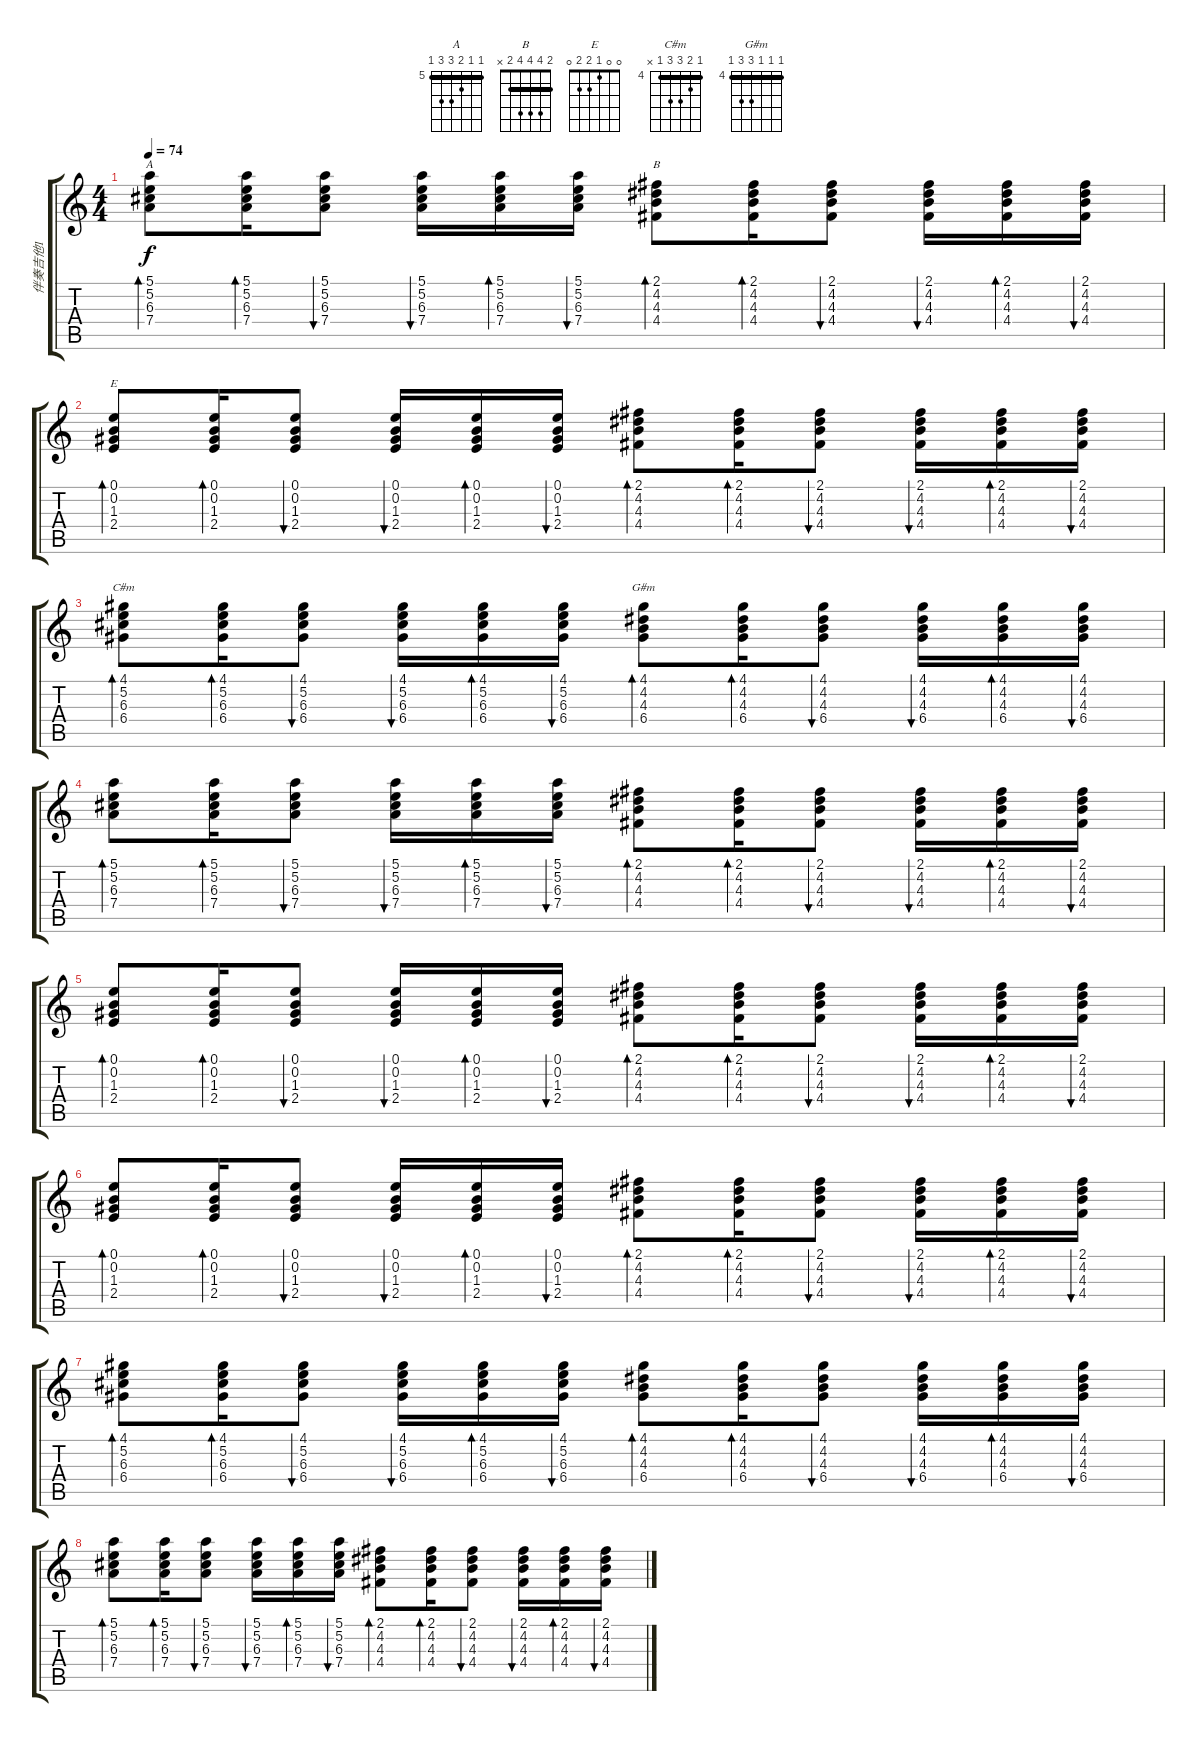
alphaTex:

\track ("伴奏吉他1" "伴奏吉他1") {instrument acousticguitarsteel}
\staff {score tabs}
\tuning (E4 B3 G3 D3 A2 E2) {hide}
\chord ("A" 5 5 6 7 7 5) {firstfret 5 barre 5}
\chord ("B" 2 4 4 4 2 x) {barre 2}
\chord ("E" 0 0 1 2 2 0)
\chord ("C#m" 4 5 6 6 4 x) {firstfret 4 barre 4}
\chord ("G#m" 4 4 4 6 6 4) {firstfret 4 barre 4}
\ts (4 4)
\tempo 74
\clef g2
\ks c
(5.1 5.2 6.3 7.4).8{bd 60 ch "A" dy f} (5.1 5.2 6.3 7.4).16{bd 60} (5.1 5.2 6.3 7.4).8{bu 60} (5.1 5.2 6.3 7.4).16{bu 60} (5.1 5.2 6.3 7.4).16{bd 60} (5.1 5.2 6.3 7.4).16{bu 60} (2.1 4.2 4.3 4.4).8{bd 60 ch "B"} (2.1 4.2 4.3 4.4).16{bd 60} (2.1 4.2 4.3 4.4).8{bu 60} (2.1 4.2 4.3 4.4).16{bu 60} (2.1 4.2 4.3 4.4).16{bd 60} (2.1 4.2 4.3 4.4).16{bu 60} |
(0.1 0.2 1.3 2.4).8{bd 60 ch "E"} (0.1 0.2 1.3 2.4).16{bd 60} (0.1 0.2 1.3 2.4).8{bu 60} (0.1 0.2 1.3 2.4).16{bu 60} (0.1 0.2 1.3 2.4).16{bd 60} (0.1 0.2 1.3 2.4).16{bu 60} (2.1 4.2 4.3 4.4).8{bd 60} (2.1 4.2 4.3 4.4).16{bd 60} (2.1 4.2 4.3 4.4).8{bu 60} (2.1 4.2 4.3 4.4).16{bu 60} (2.1 4.2 4.3 4.4).16{bd 60} (2.1 4.2 4.3 4.4).16{bu 60} |
(4.1 5.2 6.3 6.4).8{bd 60 ch "C#m"} (4.1 5.2 6.3 6.4).16{bd 60} (4.1 5.2 6.3 6.4).8{bu 60} (4.1 5.2 6.3 6.4).16{bu 60} (4.1 5.2 6.3 6.4).16{bd 60} (4.1 5.2 6.3 6.4).16{bu 60} (4.1 4.2 4.3 6.4).8{bd 60 ch "G#m"} (4.1 4.2 4.3 6.4).16{bd 60} (4.1 4.2 4.3 6.4).8{bu 60} (4.1 4.2 4.3 6.4).16{bu 60} (4.1 4.2 4.3 6.4).16{bd 60} (4.1 4.2 4.3 6.4).16{bu 60} |
(5.1 5.2 6.3 7.4).8{bd 60} (5.1 5.2 6.3 7.4).16{bd 60} (5.1 5.2 6.3 7.4).8{bu 60} (5.1 5.2 6.3 7.4).16{bu 60} (5.1 5.2 6.3 7.4).16{bd 60} (5.1 5.2 6.3 7.4).16{bu 60} (2.1 4.2 4.3 4.4).8{bd 60} (2.1 4.2 4.3 4.4).16{bd 60} (2.1 4.2 4.3 4.4).8{bu 60} (2.1 4.2 4.3 4.4).16{bu 60} (2.1 4.2 4.3 4.4).16{bd 60} (2.1 4.2 4.3 4.4).16{bu 60} |
(0.1 0.2 1.3 2.4).8{bd 60} (0.1 0.2 1.3 2.4).16{bd 60} (0.1 0.2 1.3 2.4).8{bu 60} (0.1 0.2 1.3 2.4).16{bu 60} (0.1 0.2 1.3 2.4).16{bd 60} (0.1 0.2 1.3 2.4).16{bu 60} (2.1 4.2 4.3 4.4).8{bd 60} (2.1 4.2 4.3 4.4).16{bd 60} (2.1 4.2 4.3 4.4).8{bu 60} (2.1 4.2 4.3 4.4).16{bu 60} (2.1 4.2 4.3 4.4).16{bd 60} (2.1 4.2 4.3 4.4).16{bu 60} |
(0.1 0.2 1.3 2.4).8{bd 60} (0.1 0.2 1.3 2.4).16{bd 60} (0.1 0.2 1.3 2.4).8{bu 60} (0.1 0.2 1.3 2.4).16{bu 60} (0.1 0.2 1.3 2.4).16{bd 60} (0.1 0.2 1.3 2.4).16{bu 60} (2.1 4.2 4.3 4.4).8{bd 60} (2.1 4.2 4.3 4.4).16{bd 60} (2.1 4.2 4.3 4.4).8{bu 60} (2.1 4.2 4.3 4.4).16{bu 60} (2.1 4.2 4.3 4.4).16{bd 60} (2.1 4.2 4.3 4.4).16{bu 60} |
(4.1 5.2 6.3 6.4).8{bd 60} (4.1 5.2 6.3 6.4).16{bd 60} (4.1 5.2 6.3 6.4).8{bu 60} (4.1 5.2 6.3 6.4).16{bu 60} (4.1 5.2 6.3 6.4).16{bd 60} (4.1 5.2 6.3 6.4).16{bu 60} (4.1 4.2 4.3 6.4).8{bd 60} (4.1 4.2 4.3 6.4).16{bd 60} (4.1 4.2 4.3 6.4).8{bu 60} (4.1 4.2 4.3 6.4).16{bu 60} (4.1 4.2 4.3 6.4).16{bd 60} (4.1 4.2 4.3 6.4).16{bu 60} |
(5.1 5.2 6.3 7.4).8{bd 60} (5.1 5.2 6.3 7.4).16{bd 60} (5.1 5.2 6.3 7.4).8{bu 60} (5.1 5.2 6.3 7.4).16{bu 60} (5.1 5.2 6.3 7.4).16{bd 60} (5.1 5.2 6.3 7.4).16{bu 60} (2.1 4.2 4.3 4.4).8{bd 60} (2.1 4.2 4.3 4.4).16{bd 60} (2.1 4.2 4.3 4.4).8{bu 60} (2.1 4.2 4.3 4.4).16{bu 60} (2.1 4.2 4.3 4.4).16{bd 60} (2.1 4.2 4.3 4.4).16{bu 60}
